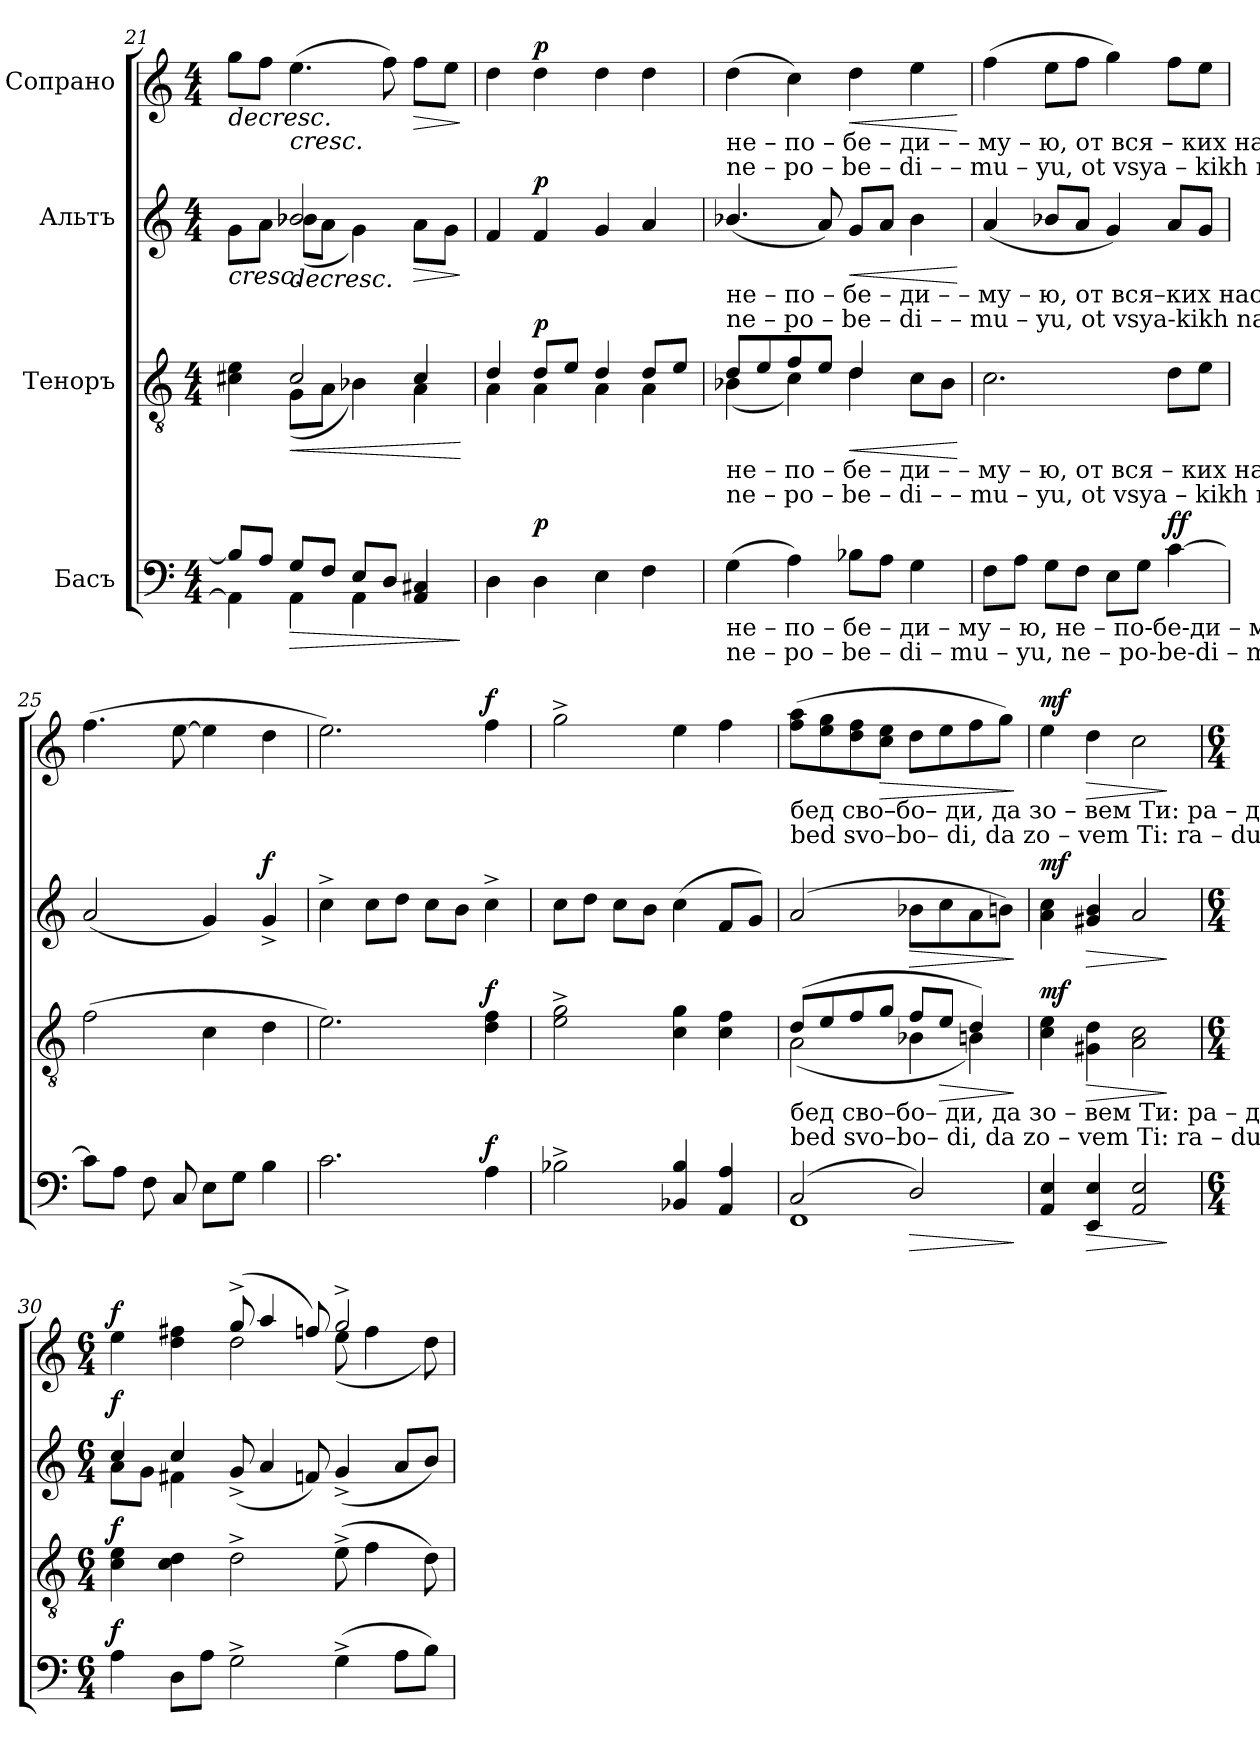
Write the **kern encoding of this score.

**kern	**dynam	**kern	**dynam	**kern	**dynam	**kern	**dynam
*part4	*part4	*part3	*part3	*part2	*part2	*part1	*part1
*staff4	*staff4	*staff3	*staff3	*staff2	*staff2	*staff1	*staff1
*I"Басъ	*	*I"Теноръ	*	*I"Альтъ	*	*I"Сопрано	*
*clefF4	*	*clefGv2	*	*clefG2	*	*clefG2	*
*k[]	*	*k[]	*	*k[]	*	*k[]	*
*M4/4	*	*M4/4	*	*M4/4	*	*M4/4	*
=21	=21	=21	=21	=21	=21	=21	=21
*^	*	*^	*	*	*	*	*
!	!	!	!	!	!	!	!LO:HP:b	!	!LO:HP:b
*	*	*	*	*	*	*^	*	*	*
8B-/L]	4AA\]	.	4c#X\ 4e\	4ryy	.	8g\L	4ryy	<	8gg\L	>
8A/J	.	.	.	.	.	8a\J	.	.	8ff\J	.
!	!	!LO:HP:b	!	!	!LO:HP:b	!	!	!LO:HP:b	!	!LO:HP:b
8G/L	4AA\	>	2c#/	(8G\L	<	2b-X/	(8b-\L	>	(4.ee\	<
8F/J	.	.	.	8A\J	.	.	8a\J	.	.	.
8E/L	4AA\	.	.	4B-X\)	.	.	4g\)	.	.	.
8D/J	.	.	.	.	.	.	.	.	8ff\)	.
!	!	!	!	!	!	!	!	!LO:HP:b	!	!LO:HP:b
4AA/ 4C#X/	4ryy	.	4c#/	4A\	.	8a\L	4ryy	>	8ff\L	>
.	.	.	.	.	.	8g\J	.	.	8ee\J	.
*v	*v	*	*	*	*	*v	*v	*	*	*
*	*	*v	*v	*	*	*	*	*
.	]	.	[	.	[ ] ]	.	] [ ]
=22	=22	=22	=22	=22	=22	=22	=22
*	*	*^	*	*	*	*	*
4D\	.	4d/	4A\	.	4f/	.	4dd\	.
!	!LO:DY:a	!	!	!LO:DY:a	!	!LO:DY:a	!	!LO:DY:a
4D\	p	8d/L	4A\	p	4f/	p	4dd\	p
.	.	8e/J	.	.	.	.	.	.
4E\	.	4d/	4A\	.	4g/	.	4dd\	.
4F\	.	8d/L	4A\	.	4a/	.	4dd\	.
.	.	8e/J	.	.	.	.	.	.
!!LO:PB:g=z
=23	=23	=23	=23	=23	=23	=23	=23	=23
!	!	!	!	!	!	!	!LO:TX:b:t=не       –         по   –  бе   –    ди       –       –           му   –   ю,                                                                      от      вся       –      ких нас	!
!	!	!	!	!	!	!	!LO:TX:b:t=ne       –         po   –  be   –    di        –        –           mu  – yu,                                                                      ot      vsya     –      kikh nas	!
!	!	!	!	!	!LO:TX:b:t=не       –         по   –  бе   –    ди       –       –           му   –   ю,                               от     вся–ких   нас  бед,     вся –ких   нас	!	!	!
!	!	!	!	!	!LO:TX:b:t=ne       –         po   –  be   –    di        –        –           mu  – yu,                               ot     vsya-kikh nas  bed,    vsya–kikh  nas	!	!	!
!	!	!LO:TX:b:t=не       –         по   –  бе   –    ди       –       –           му   –   ю,                                                                      от      вся       –      ких нас	!	!	!	!	!	!
!	!	!LO:TX:b:t=ne       –         po   –  be   –    di        –        –           mu  – yu,                                                                      ot      vsya     –      kikh nas	!	!	!	!	!	!
!LO:TX:b:t=не       –         по   –  бе   –    ди  –  му  –  ю,      не         –         по-бе-ди – му –   ю                          от      вся       –      ких нас	!	!	!	!	!	!	!	!
!LO:TX:b:t=ne       –         po   –  be   –    di   –  mu – yu,      ne         –         po-be-di  – mu – yu                         ot      vsya     –      kikh nas	!	!	!	!	!	!	!	!
(4G\	.	8d/L	(4B-X\	.	(4.b-X/	.	(4dd\	.
.	.	8e/	.	.	.	.	.	.
4A\)	.	8f/	4c\)	.	.	.	4cc\)	.
.	.	8e/J	.	.	8a/)	.	.	.
!	!	!	!	!LO:HP:b	!	!LO:HP:b	!	!LO:HP:b
8B-X\L	.	4d/	4d\	<	8g/L	<	4dd\	<
8A\J	.	.	.	.	8a/J	.	.	.
4G\	.	8c\L	4ryy	.	4b-\	.	4ee\	.
.	.	8B-\J	.	.	.	.	.	.
*	*	*v	*v	*	*	*	*	*
.	.	.	[	.	[	.	[
=24	=24	=24	=24	=24	=24	=24	=24
8F\L	.	2.c\	.	(4a/	.	(4ff\	.
8A\J	.	.	.	.	.	.	.
8G\L	.	.	.	8b-X/L	.	8ee\L	.
8F\J	.	.	.	8a/J	.	8ff\J	.
8E\L	.	.	.	4g/)	.	4gg\)	.
8G\J	.	.	.	.	.	.	.
!	!LO:DY:a	!	!	!	!	!	!
[4c\	ff	8d\L	.	8a/L	.	8ff\L	.
.	.	8e\J	.	8g/J	.	8ee\J	.
=25	=25	=25	=25	=25	=25	=25	=25
8c\L]	.	(2f\	.	(2a/	.	(4.ff\	.
8A\J	.	.	.	.	.	.	.
8F\	.	.	.	.	.	.	.
8C/	.	.	.	.	.	[8ee\	.
8E\L	.	4c\	.	4g/)	.	4ee\]	.
8G\J	.	.	.	.	.	.	.
!	!	!	!	!	!LO:DY:a	!	!
4B\	.	4d\	.	4g^/	f	4dd\	.
=26	=26	=26	=26	=26	=26	=26	=26
2.c\	.	2.e\)	.	4cc^\	.	2.ee\)	.
.	.	.	.	8cc\L	.	.	.
.	.	.	.	8dd\J	.	.	.
.	.	.	.	8cc\L	.	.	.
.	.	.	.	8b\J	.	.	.
!	!LO:DY:a	!	!LO:DY:a	!	!	!	!LO:DY:a
4A\	f	4d\ 4f\	f	4cc^\	.	4ff\	f
=27	=27	=27	=27	=27	=27	=27	=27
2B-X^\	.	2e\^ 2g\^	.	8cc\L	.	2gg^\	.
.	.	.	.	8dd\J	.	.	.
.	.	.	.	8cc\L	.	.	.
.	.	.	.	8b\J	.	.	.
4BB-X/ 4B-/	.	4c\ 4g\	.	(4cc\	.	4ee\	.
4AA/ 4A/	.	4c\ 4f\	.	8f/L	.	4ff\	.
.	.	.	.	8g/J)	.	.	.
!!LO:LB:g=z
=28	=28	=28	=28	=28	=28	=28	=28
*^	*	*^	*	*	*	*	*
!	!	!	!	!	!	!	!	!LO:TX:b:t=бед                                                 сво–бо– ди,                да        зо   –    вем                 Ти&colon;                         ра – дуй  –  ся        не –	!
!	!	!	!	!	!	!	!	!LO:TX:b:t=bed                                                 svo–bo– di,                  da        zo   –    vem                Ti&colon;                          ra – dui   –  cya      ne –	!
!	!	!	!LO:TX:b:t=бед                                                 сво–бо– ди,                да        зо   –    вем                 Ти&colon;                         ра – дуй  –  ся        не –	!	!	!	!	!	!
!	!	!	!LO:TX:b:t=bed                                                 svo–bo– di,                  da        zo   –    vem                Ti&colon;                          ra – dui   –  cya      ne –	!	!	!	!	!	!
(2C/	1FF	.	(8d/L	(2A\	.	(2a/	.	(8ff\ 8aa\L	.
.	.	.	8e/	.	.	.	.	8ee\ 8gg\	.
.	.	.	8f/	.	.	.	.	8dd\ 8ff\	.
!	!	!	!	!	!	!	!	!	!LO:HP:b
.	.	.	8g/J	.	.	.	.	8cc\ 8ee\J	>
!	!	!LO:HP:b	!	!	!	!	!LO:HP:b	!	!
2D/)	.	>	8f/L	4B-X\	.	8b-X\L	>	8dd\L	.
!	!	!	!	!	!LO:HP:b	!	!	!	!
.	.	.	8e/J	.	>	8cc\	.	8ee\	.
.	.	.	4d/)	4Bn\)	.	8a\	.	8ff\	.
.	.	.	.	.	.	8bn\J)	.	8gg\J)	.
*v	*v	*	*	*	*	*	*	*	*
*	*	*v	*v	*	*	*	*	*
.	]	.	]	.	]	.	]
=29	=29	=29	=29	=29	=29	=29	=29
!	!	!	!LO:DY:a	!	!LO:DY:a	!	!LO:DY:a
4AA/ 4E/	.	4c\ 4e\	mf	4a\ 4cc\	mf	4ee\	mf
!	!LO:HP:b	!	!LO:HP:b	!	!LO:HP:b	!	!LO:HP:b
4EE/ 4E/	>	4G#X\ 4d\	>	4g#X/ 4b/	>	4dd\	>
2AA/ 2E/	.	2A\ 2c\	.	2a/	.	2cc\	.
.	]	.	]	.	]	.	]
=30	=30	=30	=30	=30	=30	=30	=30
*M6/4	*	*M6/4	*	*M6/4	*	*M6/4	*
*	*	*	*	*^	*	*^	*
!	!LO:DY:a	!	!LO:DY:a	!	!	!LO:DY:a	!	!	!LO:DY:a
4A\	f	4c\ 4e\	f	4cc/	8a\L	f	4ee\	4ryy	f
.	.	.	.	.	8g\J	.	.	.	.
8D\L	.	4c\ 4d\	.	4cc/	4f#X\	.	4dd\ 4ff#X\	4ryy	.
8A\J	.	.	.	.	.	.	.	.	.
2G^\	.	2d^\	.	(8g^/	1ryy	.	(8gg^/	2dd\	.
.	.	.	.	4a/	.	.	4aa/	.	.
.	.	.	.	8fn/)	.	.	8ffn/)	.	.
(4G^\	.	(8e^\	.	(4g^/	.	.	2gg^/	(8ee\	.
.	.	4f\	.	.	.	.	.	4ff\	.
8A\L	.	.	.	8a/L	.	.	.	.	.
8B\J)	.	8d\)	.	8b/J)	.	.	.	8dd\)	.
*	*	*	*	*v	*v	*	*	*	*
*	*	*	*	*	*	*v	*v	*
=	=	=	=	=	=	=	=
*-	*-	*-	*-	*-	*-	*-	*-
